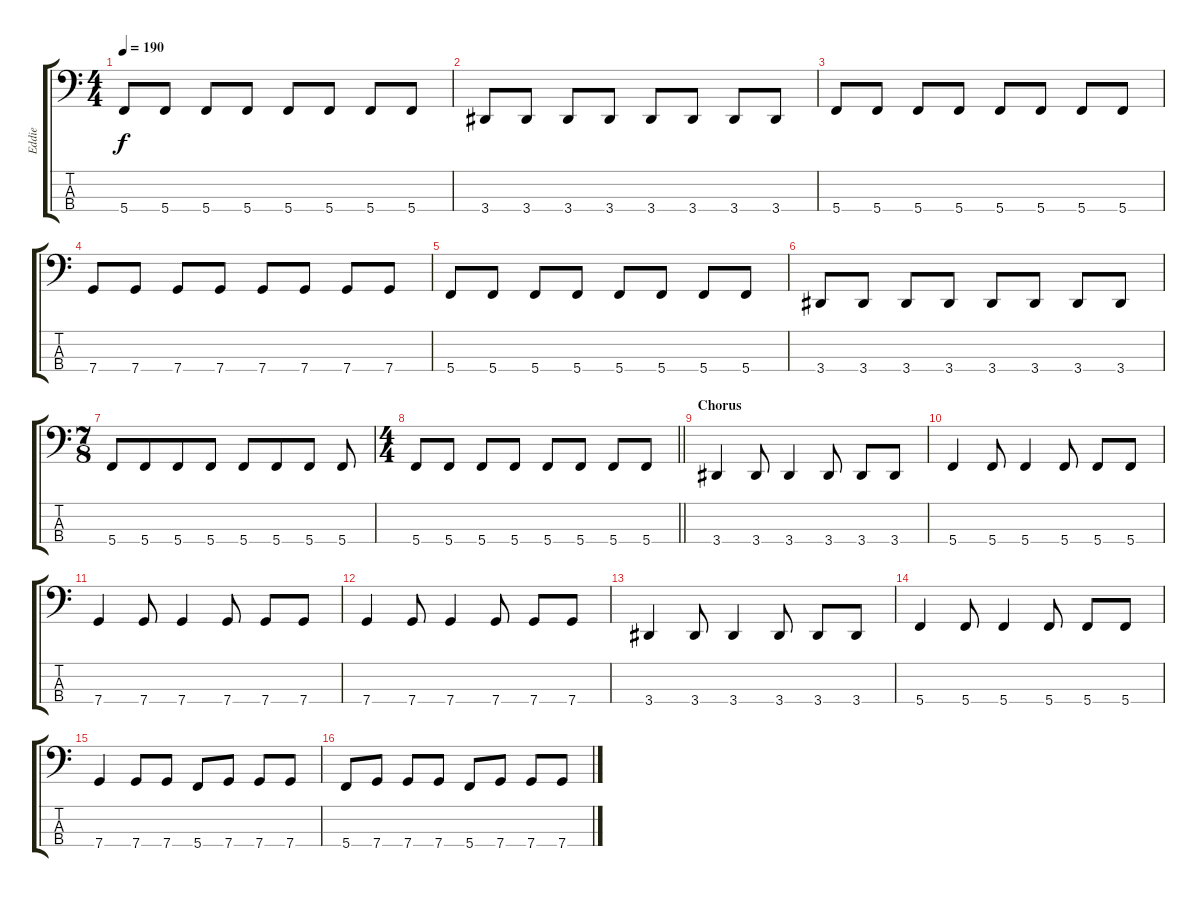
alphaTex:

\track ("Eddie" "Eddie") {instrument electricbasspick}
\staff {score tabs}
\tuning (F2 C2 G1 C1) {hide}
\ts (4 4)
\tempo 190
\clef f4
\ks c
5.4.8{dy f} 5.4.8 5.4.8 5.4.8 5.4.8 5.4.8 5.4.8 5.4.8 |
3.4.8 3.4.8 3.4.8 3.4.8 3.4.8 3.4.8 3.4.8 3.4.8 |
5.4.8 5.4.8 5.4.8 5.4.8 5.4.8 5.4.8 5.4.8 5.4.8 |
7.4.8 7.4.8 7.4.8 7.4.8 7.4.8 7.4.8 7.4.8 7.4.8 |
5.4.8 5.4.8 5.4.8 5.4.8 5.4.8 5.4.8 5.4.8 5.4.8 |
3.4.8 3.4.8 3.4.8 3.4.8 3.4.8 3.4.8 3.4.8 3.4.8 |
\ts (7 8)
5.4.8 5.4.8 5.4.8 5.4.8 5.4.8 5.4.8 5.4.8 5.4.8 |
\ts (4 4)
\barLineRight lightlight
5.4.8 5.4.8 5.4.8 5.4.8 5.4.8 5.4.8 5.4.8 5.4.8 |
\section ("" "Chorus")
3.4.4 3.4.8 3.4.4 3.4.8 3.4.8 3.4.8 |
5.4.4 5.4.8 5.4.4 5.4.8 5.4.8 5.4.8 |
7.4.4 7.4.8 7.4.4 7.4.8 7.4.8 7.4.8 |
7.4.4 7.4.8 7.4.4 7.4.8 7.4.8 7.4.8 |
3.4.4 3.4.8 3.4.4 3.4.8 3.4.8 3.4.8 |
5.4.4 5.4.8 5.4.4 5.4.8 5.4.8 5.4.8 |
7.4.4 7.4.8 7.4.8 5.4.8 7.4.8 7.4.8 7.4.8 |
5.4.8 7.4.8 7.4.8 7.4.8 5.4.8 7.4.8 7.4.8 7.4.8
